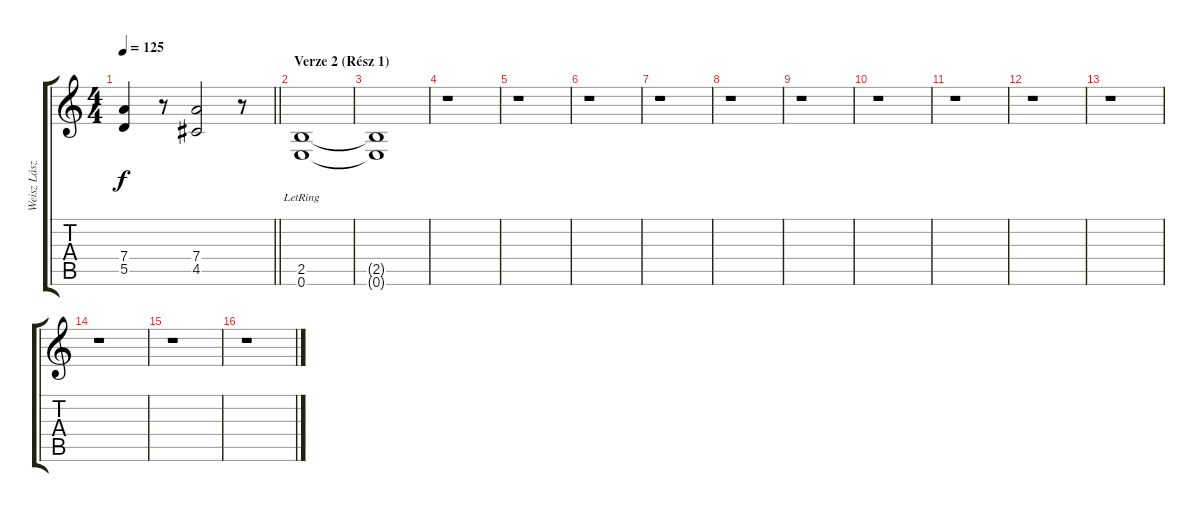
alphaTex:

\track ("Weisz László - Gitár" "Weisz Lász") {instrument distortionguitar}
\staff {score tabs}
\tuning (E4 B3 G3 D3 A2 E2) {hide}
\ts (4 4)
\tempo 125
\clef g2
\barLineRight lightlight
\ks c
(7.4 5.5).4{dy f} r.8 (7.4 4.5).2 r.8 |
\section ("" "Verze 2 (Rész 1)")
(2.5{lr} 0.6{lr}).1 |
(2.5{t} 0.6{t}).1 |
r.1 |
r.1 |
r.1 |
r.1 |
r.1 |
r.1 |
r.1 |
r.1 |
r.1 |
r.1 |
r.1 |
r.1 |
r.1
